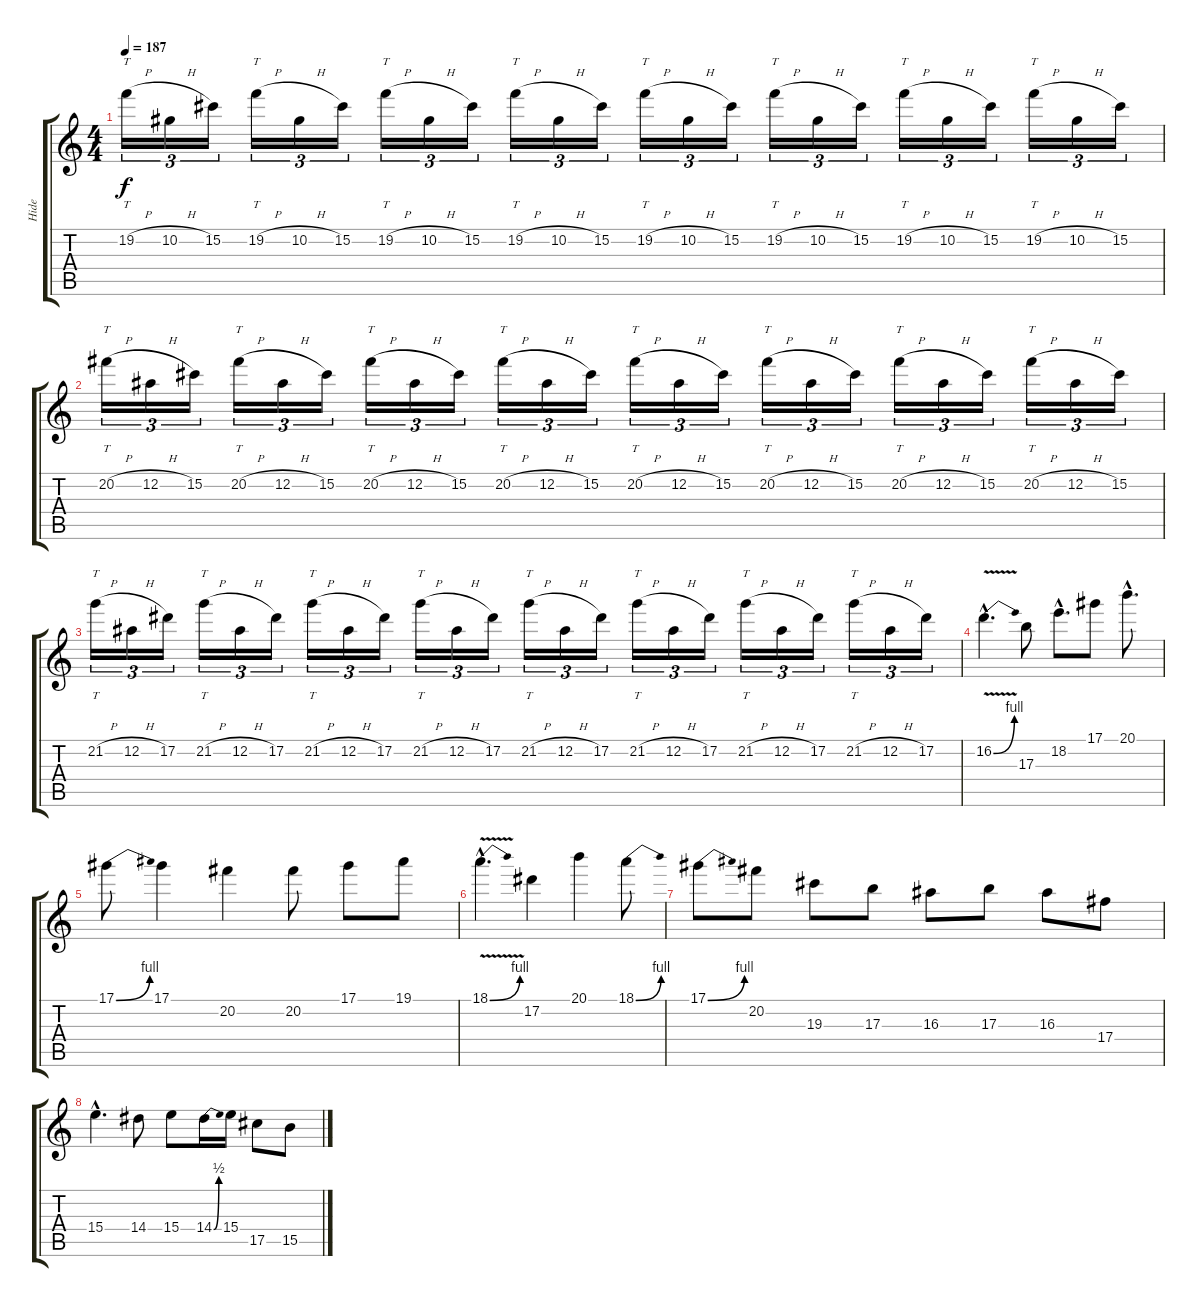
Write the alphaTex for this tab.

\track ("Hide" "Hide") {instrument distortionguitar}
\staff {score tabs}
\tuning (Eb4 Bb3 Gb3 Db3 Ab2 Eb2) {hide}
\ts (4 4)
\tempo 187
\clef g2
\ks c
19.2{h}.16{tt tu (3 2) dy f} 10.2{h}.16{tu (3 2)} 15.2.16{tu (3 2)} 19.2{h}.16{tt tu (3 2)} 10.2{h}.16{tu (3 2)} 15.2.16{tu (3 2)} 19.2{h}.16{tt tu (3 2)} 10.2{h}.16{tu (3 2)} 15.2.16{tu (3 2)} 19.2{h}.16{tt tu (3 2)} 10.2{h}.16{tu (3 2)} 15.2.16{tu (3 2)} 19.2{h}.16{tt tu (3 2)} 10.2{h}.16{tu (3 2)} 15.2.16{tu (3 2)} 19.2{h}.16{tt tu (3 2)} 10.2{h}.16{tu (3 2)} 15.2.16{tu (3 2)} 19.2{h}.16{tt tu (3 2)} 10.2{h}.16{tu (3 2)} 15.2.16{tu (3 2)} 19.2{h}.16{tt tu (3 2)} 10.2{h}.16{tu (3 2)} 15.2.16{tu (3 2)} |
20.2{h}.16{tt tu (3 2)} 12.2{h}.16{tu (3 2)} 15.2.16{tu (3 2)} 20.2{h}.16{tt tu (3 2)} 12.2{h}.16{tu (3 2)} 15.2.16{tu (3 2)} 20.2{h}.16{tt tu (3 2)} 12.2{h}.16{tu (3 2)} 15.2.16{tu (3 2)} 20.2{h}.16{tt tu (3 2)} 12.2{h}.16{tu (3 2)} 15.2.16{tu (3 2)} 20.2{h}.16{tt tu (3 2)} 12.2{h}.16{tu (3 2)} 15.2.16{tu (3 2)} 20.2{h}.16{tt tu (3 2)} 12.2{h}.16{tu (3 2)} 15.2.16{tu (3 2)} 20.2{h}.16{tt tu (3 2)} 12.2{h}.16{tu (3 2)} 15.2.16{tu (3 2)} 20.2{h}.16{tt tu (3 2)} 12.2{h}.16{tu (3 2)} 15.2.16{tu (3 2)} |
21.2{h}.16{tt tu (3 2)} 12.2{h}.16{tu (3 2)} 17.2.16{tu (3 2)} 21.2{h}.16{tt tu (3 2)} 12.2{h}.16{tu (3 2)} 17.2.16{tu (3 2)} 21.2{h}.16{tt tu (3 2)} 12.2{h}.16{tu (3 2)} 17.2.16{tu (3 2)} 21.2{h}.16{tt tu (3 2)} 12.2{h}.16{tu (3 2)} 17.2.16{tu (3 2)} 21.2{h}.16{tt tu (3 2)} 12.2{h}.16{tu (3 2)} 17.2.16{tu (3 2)} 21.2{h}.16{tt tu (3 2)} 12.2{h}.16{tu (3 2)} 17.2.16{tu (3 2)} 21.2{h}.16{tt tu (3 2)} 12.2{h}.16{tu (3 2)} 17.2.16{tu (3 2)} 21.2{h}.16{tt tu (3 2)} 12.2{h}.16{tu (3 2)} 17.2.16{tu (3 2)} |
16.2{be (bend 0 0 60 4) v hac}.4{d} 17.3.8 18.2{hac}.8{d} 17.1.8 20.1{hac}.8{d} |
17.1{be (bend 0 0 60 4)}.8 17.1.4 20.2.4 20.2.8 17.1.8 19.1.8 |
18.1{be (bend 0 0 60 4) v hac}.4{d} 17.2.4 20.1.4 18.1{be (bend 0 0 60 4)}.8 |
17.1{be (bend 0 0 60 4)}.8 20.2.8 19.3.8 17.3.8 16.3.8 17.3.8 16.3.8 17.4.8 |
15.4{hac}.4{d} 14.4.8 15.4.8 14.4{be (bend 0 0 60 2)}.16 15.4.16 17.5.8 15.5.8
